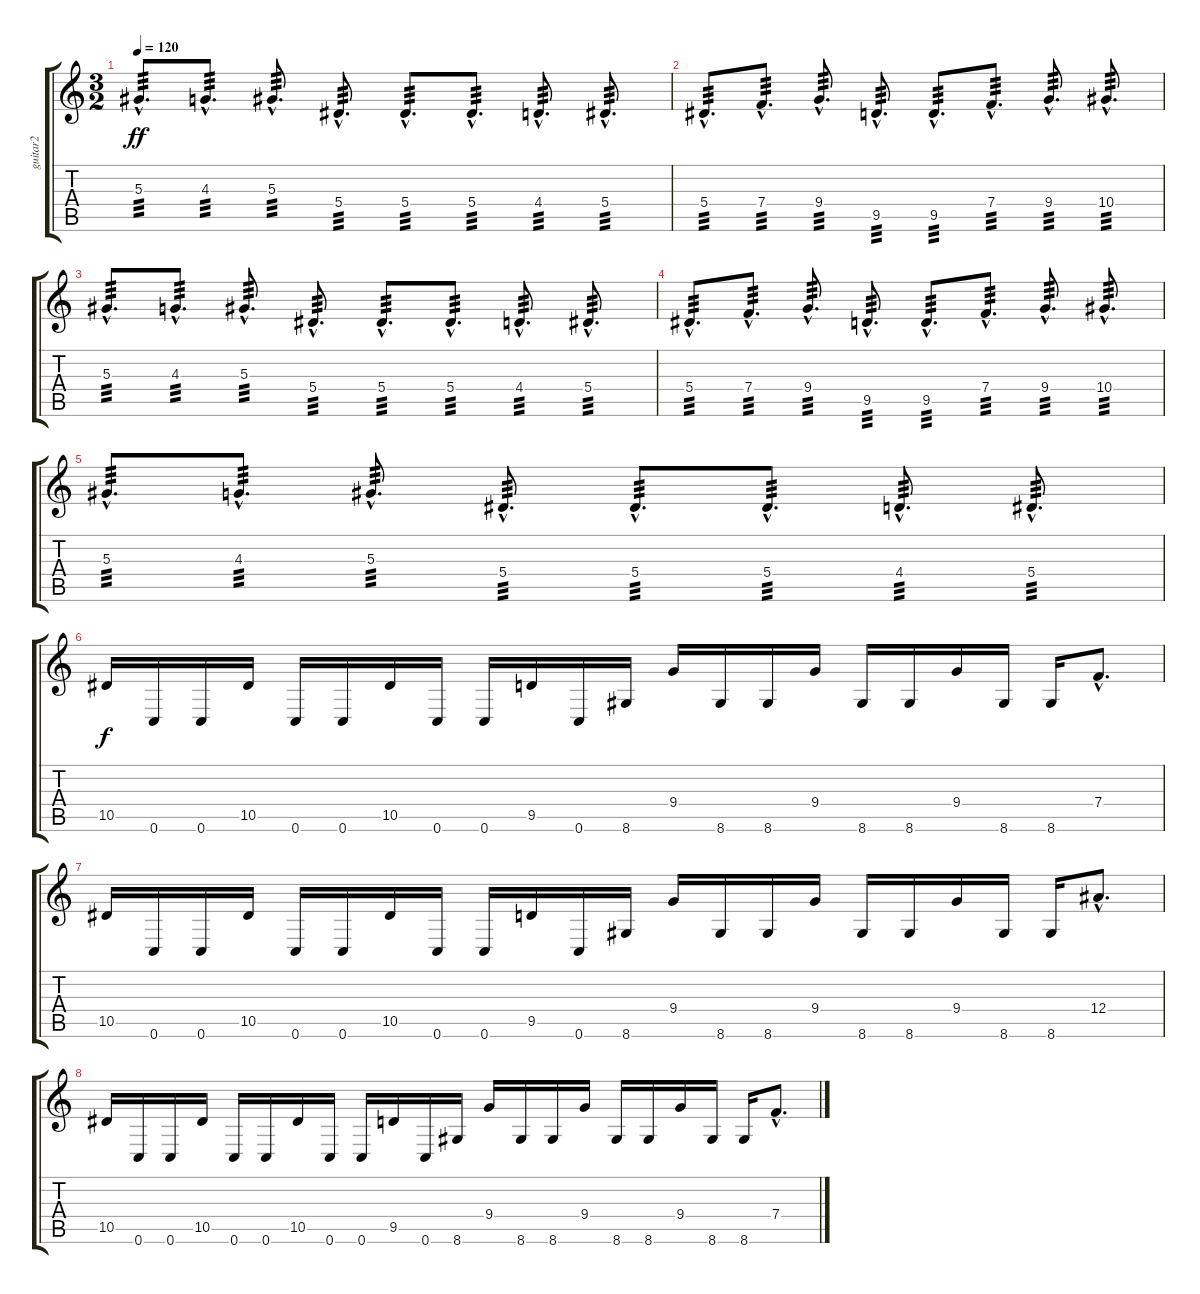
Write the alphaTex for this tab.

\track ("guitar2" "guitar2") {instrument overdrivenguitar}
\staff {score tabs}
\tuning (C4 G3 Eb3 Bb2 F2 C2) {hide}
\ts (3 2)
\tempo 120
\clef g2
\ks c
5.3{hac}.8{d tp 3 dy ff} 4.3{hac}.8{d tp 3} 5.3{hac}.8{d tp 3} 5.4{hac}.8{d tp 3} 5.4{hac}.8{d tp 3} 5.4{hac}.8{d tp 3} 4.4{hac}.8{d tp 3} 5.4{hac}.8{d tp 3} |
5.4{hac}.8{d tp 3} 7.4{hac}.8{d tp 3} 9.4{hac}.8{d tp 3} 9.5{hac}.8{d tp 3} 9.5{hac}.8{d tp 3} 7.4{hac}.8{d tp 3} 9.4{hac}.8{d tp 3} 10.4{hac}.8{d tp 3} |
5.3{hac}.8{d tp 3} 4.3{hac}.8{d tp 3} 5.3{hac}.8{d tp 3} 5.4{hac}.8{d tp 3} 5.4{hac}.8{d tp 3} 5.4{hac}.8{d tp 3} 4.4{hac}.8{d tp 3} 5.4{hac}.8{d tp 3} |
5.4{hac}.8{d tp 3} 7.4{hac}.8{d tp 3} 9.4{hac}.8{d tp 3} 9.5{hac}.8{d tp 3} 9.5{hac}.8{d tp 3} 7.4{hac}.8{d tp 3} 9.4{hac}.8{d tp 3} 10.4{hac}.8{d tp 3} |
5.3{hac}.8{d tp 3} 4.3{hac}.8{d tp 3} 5.3{hac}.8{d tp 3} 5.4{hac}.8{d tp 3} 5.4{hac}.8{d tp 3} 5.4{hac}.8{d tp 3} 4.4{hac}.8{d tp 3} 5.4{hac}.8{d tp 3} |
10.5.16{dy f} 0.6.16 0.6.16 10.5.16 0.6.16 0.6.16 10.5.16 0.6.16 0.6.16 9.5.16 0.6.16 8.6.16 9.4.16 8.6.16 8.6.16 9.4.16 8.6.16 8.6.16 9.4.16 8.6.16 8.6.16 7.4{hac}.8{d} |
10.5.16 0.6.16 0.6.16 10.5.16 0.6.16 0.6.16 10.5.16 0.6.16 0.6.16 9.5.16 0.6.16 8.6.16 9.4.16 8.6.16 8.6.16 9.4.16 8.6.16 8.6.16 9.4.16 8.6.16 8.6.16 12.4{hac}.8{d} |
10.5.16 0.6.16 0.6.16 10.5.16 0.6.16 0.6.16 10.5.16 0.6.16 0.6.16 9.5.16 0.6.16 8.6.16 9.4.16 8.6.16 8.6.16 9.4.16 8.6.16 8.6.16 9.4.16 8.6.16 8.6.16 7.4{hac}.8{d}
